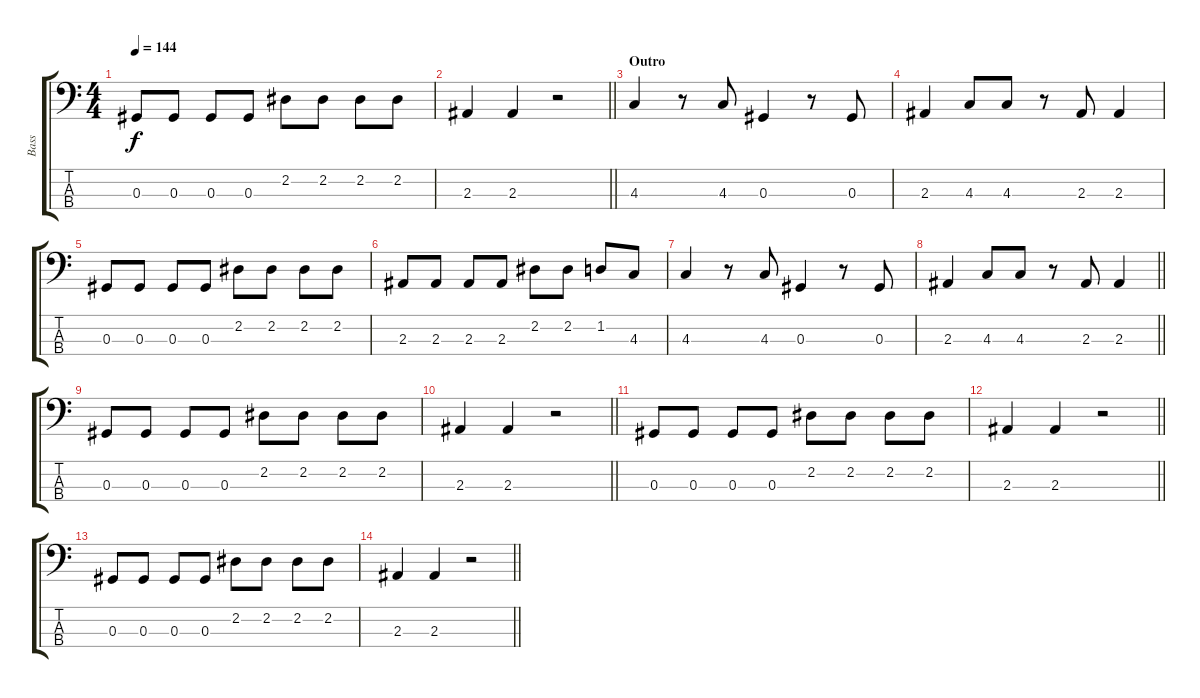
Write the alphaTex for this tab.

\track ("Bass" "Bass") {instrument electricbassfinger}
\staff {score tabs}
\tuning (Gb2 Db2 Ab1 Eb1) {hide}
\ts (4 4)
\tempo 144
\clef f4
\ks c
0.3.8{dy f} 0.3.8 0.3.8 0.3.8 2.2.8 2.2.8 2.2.8 2.2.8 |
\barLineRight lightlight
2.3.4 2.3.4 r.2 |
\section ("" "Outro")
4.3.4 r.8 4.3.8 0.3.4 r.8 0.3.8 |
2.3.4 4.3.8 4.3.8 r.8 2.3.8 2.3.4 |
0.3.8 0.3.8 0.3.8 0.3.8 2.2.8 2.2.8 2.2.8 2.2.8 |
2.3.8 2.3.8 2.3.8 2.3.8 2.2.8 2.2.8 1.2.8 4.3.8 |
4.3.4 r.8 4.3.8 0.3.4 r.8 0.3.8 |
\barLineRight lightlight
2.3.4 4.3.8 4.3.8 r.8 2.3.8 2.3.4 |
0.3.8 0.3.8 0.3.8 0.3.8 2.2.8 2.2.8 2.2.8 2.2.8 |
\barLineRight lightlight
2.3.4 2.3.4 r.2 |
0.3.8 0.3.8 0.3.8 0.3.8 2.2.8 2.2.8 2.2.8 2.2.8 |
\barLineRight lightlight
2.3.4 2.3.4 r.2 |
0.3.8{balance 16} 0.3.8 0.3.8 0.3.8 2.2.8 2.2.8 2.2.8 2.2.8 |
\barLineRight lightlight
2.3.4{balance 8} 2.3.4 r.2
